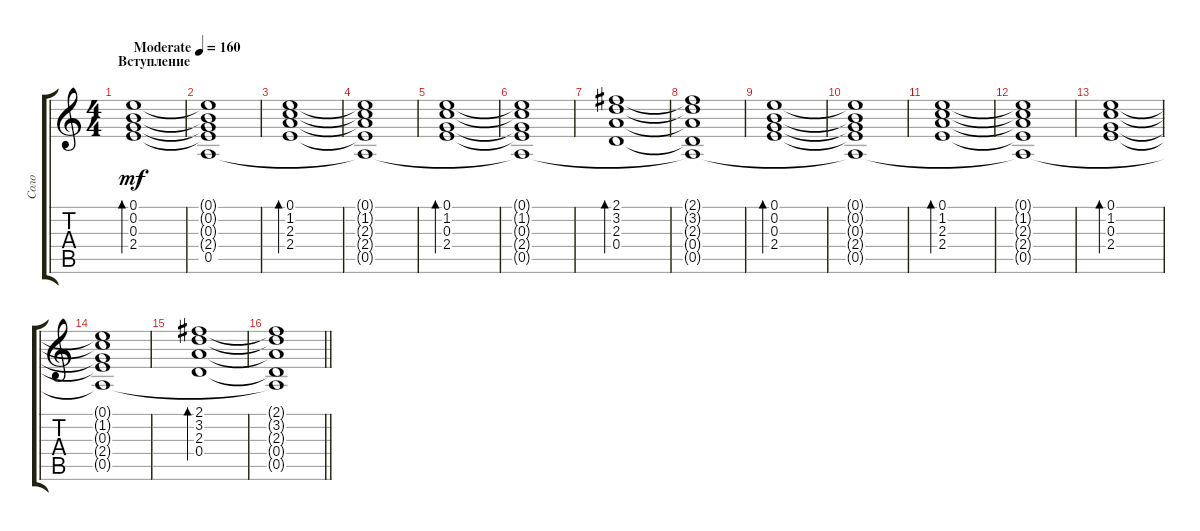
\track ("Соло" "Соло") {instrument overdrivenguitar}
\staff {score tabs}
\tuning (E4 B3 G3 D3 A2 E2) {hide}
\ts (4 4)
\section ("" "Вступление")
\tempo (160 "Moderate")
\clef g2
\ks c
(0.1 0.2 0.3 2.4).1{bd 120 dy mf instrument electricguitarclean} |
(0.1{t} 0.2{t} 0.3{t} 2.4{t} 0.5).1 |
(0.1 1.2 2.3 2.4).1{bd 120} |
(0.1{t} 1.2{t} 2.3{t} 2.4{t} 0.5{t}).1 |
(0.1 1.2 0.3 2.4).1{bd 120} |
(0.1{t} 1.2{t} 0.3{t} 2.4{t} 0.5{t}).1 |
(2.1 3.2 2.3 0.4).1{bd 120} |
(2.1{t} 3.2{t} 2.3{t} 0.4{t} 0.5{t}).1 |
(0.1 0.2 0.3 2.4).1{bd 120} |
(0.1{t} 0.2{t} 0.3{t} 2.4{t} 0.5{t}).1 |
(0.1 1.2 2.3 2.4).1{bd 120} |
(0.1{t} 1.2{t} 2.3{t} 2.4{t} 0.5{t}).1 |
(0.1 1.2 0.3 2.4).1{bd 120} |
(0.1{t} 1.2{t} 0.3{t} 2.4{t} 0.5{t}).1 |
(2.1 3.2 2.3 0.4).1{bd 120} |
\barLineRight lightlight
(2.1{t} 3.2{t} 2.3{t} 0.4{t} 0.5{t}).1
